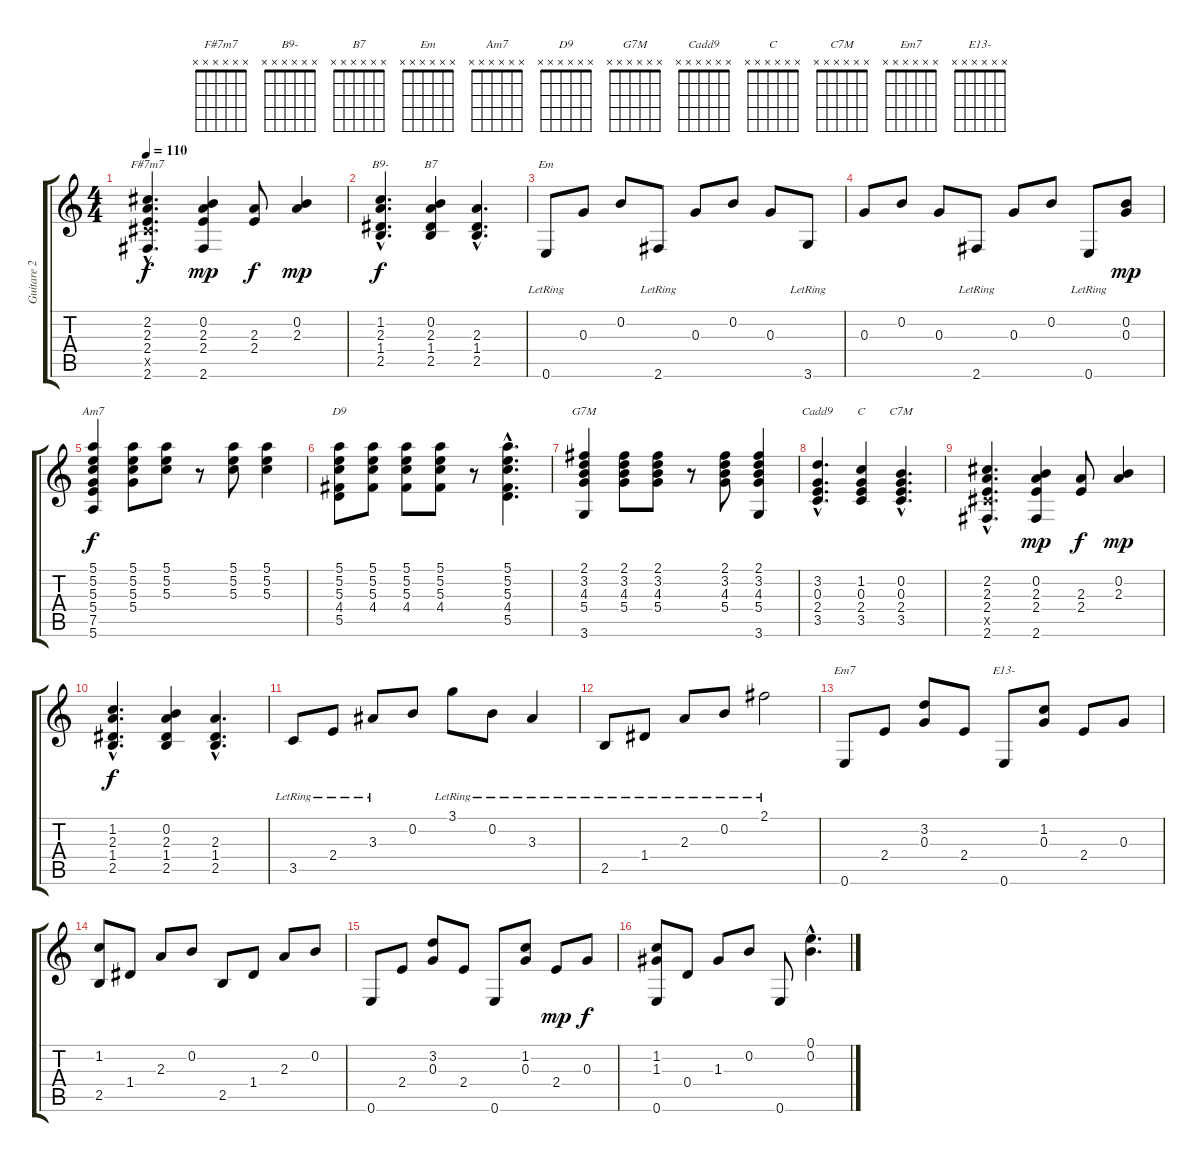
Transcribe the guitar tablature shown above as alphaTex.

\track ("Guitare 2" "Guitare 2") {instrument acousticguitarnylon}
\staff {score tabs}
\tuning (E4 B3 G3 D3 A2 E2) {hide}
\chord ("F#7m7" x x x x x x) {firstfret 0}
\chord ("B9-" x x x x x x) {firstfret 0}
\chord ("B7" x x x x x x) {firstfret 0}
\chord ("Em" x x x x x x) {firstfret 0}
\chord ("Am7" x x x x x x) {firstfret 0}
\chord ("D9" x x x x x x) {firstfret 0}
\chord ("G7M" x x x x x x) {firstfret 0}
\chord ("Cadd9" x x x x x x) {firstfret 0}
\chord ("C" x x x x x x) {firstfret 0}
\chord ("C7M" x x x x x x) {firstfret 0}
\chord ("Em7" x x x x x x) {firstfret 0}
\chord ("E13-" x x x x x x) {firstfret 0}
\ts (4 4)
\tempo 110
\clef g2
\ks c
(2.2{hac} 2.3{hac} 2.4{hac} 4.5{hac x} 2.6{hac}).4{d ch "F#7m7" dy f} (0.2 2.3 2.4 2.6).4{dy mp} (2.3 2.4).8{dy f} (0.2 2.3).4{dy mp} |
(1.2{hac} 2.3{hac} 1.4{hac} 2.5{hac}).4{d ch "B9-" dy f} (0.2 2.3 1.4 2.5).4{ch "B7"} (2.3{hac} 1.4{hac} 2.5{hac}).4{d} |
0.6{lr}.8{ch "Em"} 0.3.8 0.2.8 2.6{lr}.8 0.3.8 0.2.8 0.3.8 3.6{lr}.8 |
0.3.8 0.2.8 0.3.8 2.6{lr}.8 0.3.8 0.2.8 0.6{lr}.8 (0.2 0.3).8{dy mp} |
(5.1 5.2 5.3 5.4 7.5 5.6).4{ch "Am7" dy f} (5.1 5.2 5.3 5.4).8 (5.1 5.2 5.3).8 r.8 (5.1 5.2 5.3).8 (5.1 5.2 5.3).4 |
(5.1 5.2 5.3 4.4 5.5).8{ch "D9"} (5.1 5.2 5.3 4.4).8 (5.1 5.2 5.3 4.4).8 (5.1 5.2 5.3 4.4).8 r.8 (5.1{hac} 5.2{hac} 5.3{hac} 4.4{hac} 5.5{hac}).4{d} |
(2.1 3.2 4.3 5.4 3.6).4{ch "G7M"} (2.1 3.2 4.3 5.4).8 (2.1 3.2 4.3 5.4).8 r.8 (2.1 3.2 4.3 5.4).8 (2.1 3.2 4.3 5.4 3.6).4 |
(3.2{hac} 0.3{hac} 2.4{hac} 3.5{hac}).4{d ch "Cadd9"} (1.2 0.3 2.4 3.5).4{ch "C"} (0.2{hac} 0.3{hac} 2.4{hac} 3.5{hac}).4{d ch "C7M"} |
(2.2{hac} 2.3{hac} 2.4{hac} 4.5{hac x} 2.6{hac}).4{d} (0.2 2.3 2.4 2.6).4{dy mp} (2.3 2.4).8{dy f} (0.2 2.3).4{dy mp} |
(1.2{hac} 2.3{hac} 1.4{hac} 2.5{hac}).4{d dy f} (0.2 2.3 1.4 2.5).4 (2.3{hac} 1.4{hac} 2.5{hac}).4{d} |
3.5{lr}.8 2.4{lr}.8 3.3{lr}.8 0.2.8 3.1{lr}.8 0.2{lr}.8 3.3{lr}.4 |
2.5{lr}.8 1.4{lr}.8 2.3{lr}.8 0.2{lr}.8 2.1{lr}.2 |
0.6.8{ch "Em7"} 2.4.8 (3.2 0.3).8 2.4.8 0.6.8{ch "E13-"} (1.2 0.3).8 2.4.8 0.3.8 |
(1.2 2.5).8 1.4.8 2.3.8 0.2.8 2.5.8 1.4.8 2.3.8 0.2.8 |
0.6.8 2.4.8 (3.2 0.3).8 2.4.8 0.6.8 (1.2 0.3).8 2.4.8{dy mp} 0.3.8{dy f} |
(1.2 1.3 0.6).8 0.4.8 1.3.8 0.2.8 0.6.8 (0.1{hac} 0.2{hac}).4{d}
